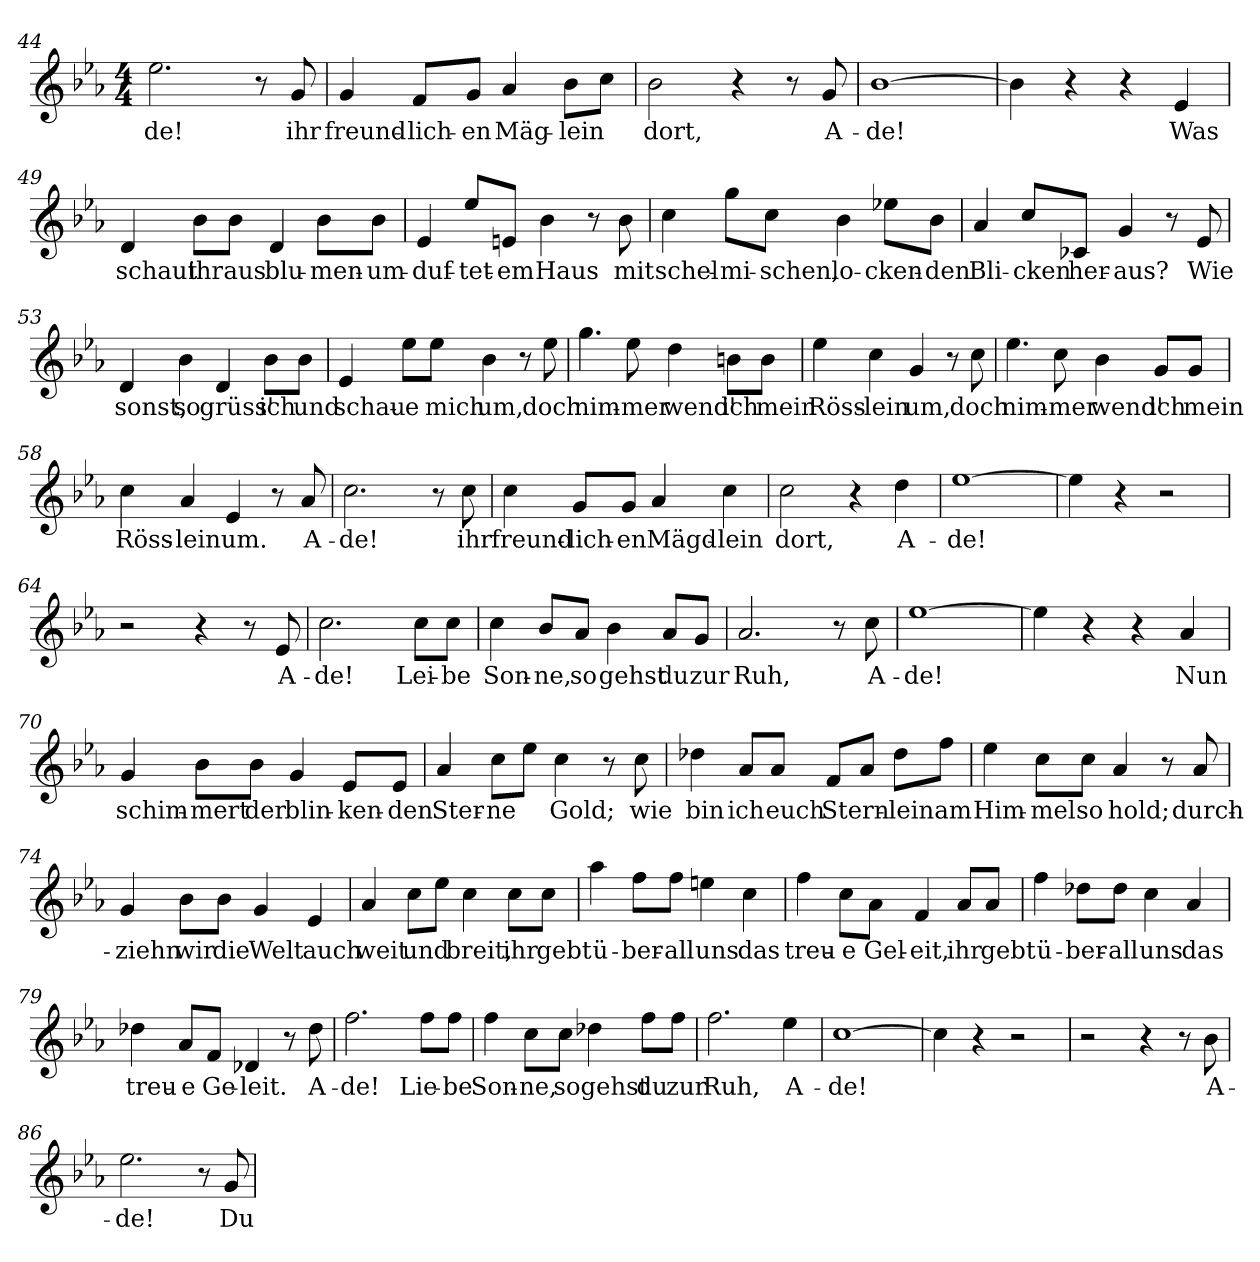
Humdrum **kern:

**kern	**text
*part1	*part1
*staff1	*staff1
*clefG2	*
*k[b-e-a-]	*
*M4/4	*
=44	=44
!	!LO:LY:b
2.ee-\	-de!
8r	.
!	!LO:LY:b
8g/	ihr
=45	=45
!	!LO:LY:b
4g/	freund-
!	!LO:LY:b
8f/L	-lich-
!	!LO:LY:b
8g/J	-en
!	!LO:LY:b
4a-/	Mäg-
!	!LO:LY:b
8b-\L	-lein
8cc\J	.
=46	=46
!	!LO:LY:b
2b-\	dort,
4r	.
8r	.
!	!LO:LY:b
8g/	A-
!!LO:LB:g=z
=47	=47
!	!LO:LY:b
[1b-	-de!
=48	=48
4b-\]	.
4r	.
4r	.
!	!LO:LY:b
4e-/	Was
=49	=49
!	!LO:LY:b
4d/	schaut
!	!LO:LY:b
8b-\L	ihr
!	!LO:LY:b
8b-\J	aus
!	!LO:LY:b
4d/	blu-
!	!LO:LY:b
8b-\L	-men-
!	!LO:LY:b
8b-\J	-um-
=50	=50
!	!LO:LY:b
4e-/	-duf-
!	!LO:LY:b
8ee-/L	-tet-
!	!LO:LY:b
8en/J	-em
!	!LO:LY:b
4b-\	Haus
8r	.
!	!LO:LY:b
8b-\	mit
=51	=51
!	!LO:LY:b
4cc\	schel-
!	!LO:LY:b
8gg\L	-mi-
!	!LO:LY:b
8cc\J	-schen,
!	!LO:LY:b
4b-\	lo-
!	!LO:LY:b
8ee-X\L	-cken-
!	!LO:LY:b
8b-\J	-den
!!LO:LB:g=z
=52	=52
!	!LO:LY:b
4a-/	Bli-
!	!LO:LY:b
8cc/L	-cken
!	!LO:LY:b
8c-X/J	her-
!	!LO:LY:b
4g/	-aus?
8r	.
!	!LO:LY:b
8e-/	Wie
=53	=53
!	!LO:LY:b
4d/	sonst,
!	!LO:LY:b
4b-\	so
!	!LO:LY:b
4d/	grüss'
!	!LO:LY:b
8b-\L	ich
!	!LO:LY:b
8b-\J	und
=54	=54
!	!LO:LY:b
4e-/	schau-
!	!LO:LY:b
8ee-\L	-e
!	!LO:LY:b
8ee-\J	mich
!	!LO:LY:b
4b-\	um,
8r	.
!	!LO:LY:b
8ee-\	doch
=55	=55
!	!LO:LY:b
4.gg\	nim-
!	!LO:LY:b
8ee-\	-mer
!	!LO:LY:b
4dd\	wend'
!	!LO:LY:b
8bn\L	ich
!	!LO:LY:b
8b\J	mein
!!LO:PB:g=z
=56	=56
!	!LO:LY:b
4ee-\	Röss-
!	!LO:LY:b
4cc\	-lein
!	!LO:LY:b
4g/	um,
8r	.
!	!LO:LY:b
8cc\	doch
=57	=57
!	!LO:LY:b
4.ee-\	nim-
!	!LO:LY:b
8cc\	-mer
!	!LO:LY:b
4b-\	wend'
!	!LO:LY:b
8g/L	ich
!	!LO:LY:b
8g/J	mein
=58	=58
!	!LO:LY:b
4cc\	Röss-
!	!LO:LY:b
4a-/	-lein
!	!LO:LY:b
4e-/	um.
8r	.
!	!LO:LY:b
8a-/	A-
=59	=59
!	!LO:LY:b
2.cc\	-de!
8r	.
!	!LO:LY:b
8cc\	ihr
=60	=60
!	!LO:LY:b
4cc\	freund-
!	!LO:LY:b
8g/L	-lich-
!	!LO:LY:b
8g/J	-en
!	!LO:LY:b
4a-/	Mägd-
!	!LO:LY:b
4cc\	-lein
=61	=61
!	!LO:LY:b
2cc\	dort,
4r	.
!	!LO:LY:b
4dd\	A-
=62	=62
!	!LO:LY:b
[1ee-	-de!
!!LO:LB:g=z
=63	=63
4ee-\]	.
4r	.
2r	.
=64	=64
2r	.
4r	.
8r	.
!	!LO:LY:b
8e-/	A-
=65	=65
!	!LO:LY:b
2.cc\	de!
!	!LO:LY:b
8cc\L	Lei-
!	!LO:LY:b
8cc\J	-be
=66	=66
!	!LO:LY:b
4cc\	Son-
!	!LO:LY:b
8b-/L	-ne,
!	!LO:LY:b
8a-/J	so
!	!LO:LY:b
4b-\	gehst
!	!LO:LY:b
8a-/L	du
!	!LO:LY:b
8g/J	zur
=67	=67
!	!LO:LY:b
2.a-/	Ruh,
8r	.
!	!LO:LY:b
8cc\	A-
=68	=68
!	!LO:LY:b
[1ee-	de!
=69	=69
4ee-\]	.
4r	.
4r	.
!	!LO:LY:b
4a-/	Nun
=70	=70
!	!LO:LY:b
4g/	schim-
!	!LO:LY:b
8b-\L	-mert
!	!LO:LY:b
8b-\J	der
!	!LO:LY:b
4g/	blin-
!	!LO:LY:b
8e-/L	-ken-
!	!LO:LY:b
8e-/J	-den
!!LO:LB:g=z
=71	=71
!	!LO:LY:b
4a-/	Ster-
!	!LO:LY:b
8cc\L	-ne
8ee-\J	.
!	!LO:LY:b
4cc\	Gold;
8r	.
!	!LO:LY:b
8cc\	wie
=72	=72
!	!LO:LY:b
4dd-X\	bin
!	!LO:LY:b
8a-/L	ich
!	!LO:LY:b
8a-/J	euch
!	!LO:LY:b
8f/L	Stern-
8a-/J	.
!	!LO:LY:b
8dd-\L	-lein
!	!LO:LY:b
8ff\J	am
=73	=73
!	!LO:LY:b
4ee-\	Him-
!	!LO:LY:b
8cc\L	-mel
!	!LO:LY:b
8cc\J	so
!	!LO:LY:b
4a-/	hold;
8r	.
!	!LO:LY:b
8a-/	durch-
=74	=74
!	!LO:LY:b
4g/	-ziehn
!	!LO:LY:b
8b-\L	wir
!	!LO:LY:b
8b-\J	die
!	!LO:LY:b
4g/	Welt
!	!LO:LY:b
4e-/	auch
!!LO:LB:g=z
=75	=75
!	!LO:LY:b
4a-/	weit
!	!LO:LY:b
8cc\L	und
8ee-\J	.
!	!LO:LY:b
4cc\	breit,
!	!LO:LY:b
8cc\L	ihr
!	!LO:LY:b
8cc\J	gebt
=76	=76
!	!LO:LY:b
4aa-\	ü-
!	!LO:LY:b
8ff\L	-ber-
!	!LO:LY:b
8ff\J	-all
!	!LO:LY:b
4een\	uns
!	!LO:LY:b
4cc\	das
=77	=77
!	!LO:LY:b
4ff\	treu-
!	!LO:LY:b
8cc\L	-e
!	!LO:LY:b
8a-\J	Gel-
!	!LO:LY:b
4f/	-eit,
!	!LO:LY:b
8a-/L	ihr
!	!LO:LY:b
8a-/J	gebt
=78	=78
!	!LO:LY:b
4ff\	ü-
!	!LO:LY:b
8dd-X\L	-ber-
!	!LO:LY:b
8dd-\J	-all
!	!LO:LY:b
4cc\	uns
!	!LO:LY:b
4a-/	das
=79	=79
!	!LO:LY:b
4dd-X\	treu-
!	!LO:LY:b
8a-/L	-e
!	!LO:LY:b
8f/J	Ge-
!	!LO:LY:b
4d-X/	-leit.
8r	.
!	!LO:LY:b
8dd-\	A-
=80	=80
!	!LO:LY:b
2.ff\	-de!
!	!LO:LY:b
8ff\L	Lie-
!	!LO:LY:b
8ff\J	-be
!!LO:LB:g=z
=81	=81
!	!LO:LY:b
4ff\	Son-
!	!LO:LY:b
8cc\L	-ne,
!	!LO:LY:b
8cc\J	so
!	!LO:LY:b
4dd-X\	gehst
!	!LO:LY:b
8ff\L	du
!	!LO:LY:b
8ff\J	zur
=82	=82
!	!LO:LY:b
2.ff\	Ruh,
!	!LO:LY:b
4ee-\	A-
=83	=83
!	!LO:LY:b
[1cc	-de!
=84	=84
4cc\]	.
4r	.
2r	.
=85	=85
2r	.
4r	.
8r	.
!	!LO:LY:b
8b-\	A-
=86	=86
!	!LO:LY:b
2.ee-\	-de!
8r	.
!	!LO:LY:b
8g/	Du
=	=
*-	*-
